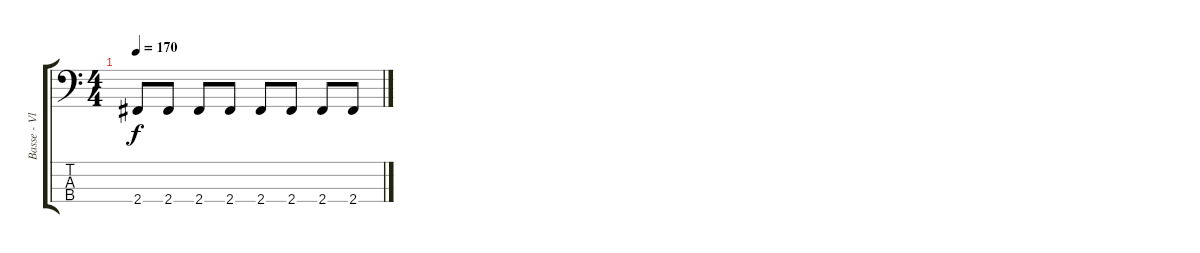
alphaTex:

\track ("Basse - Vlad" "Basse - Vl") {instrument electricbasspick}
\staff {score tabs}
\tuning (G2 D2 A1 E1) {hide}
\ts (4 4)
\tempo 170
\clef f4
\ks c
2.4.8{dy f} 2.4.8 2.4.8 2.4.8 2.4.8 2.4.8 2.4.8 2.4.8
